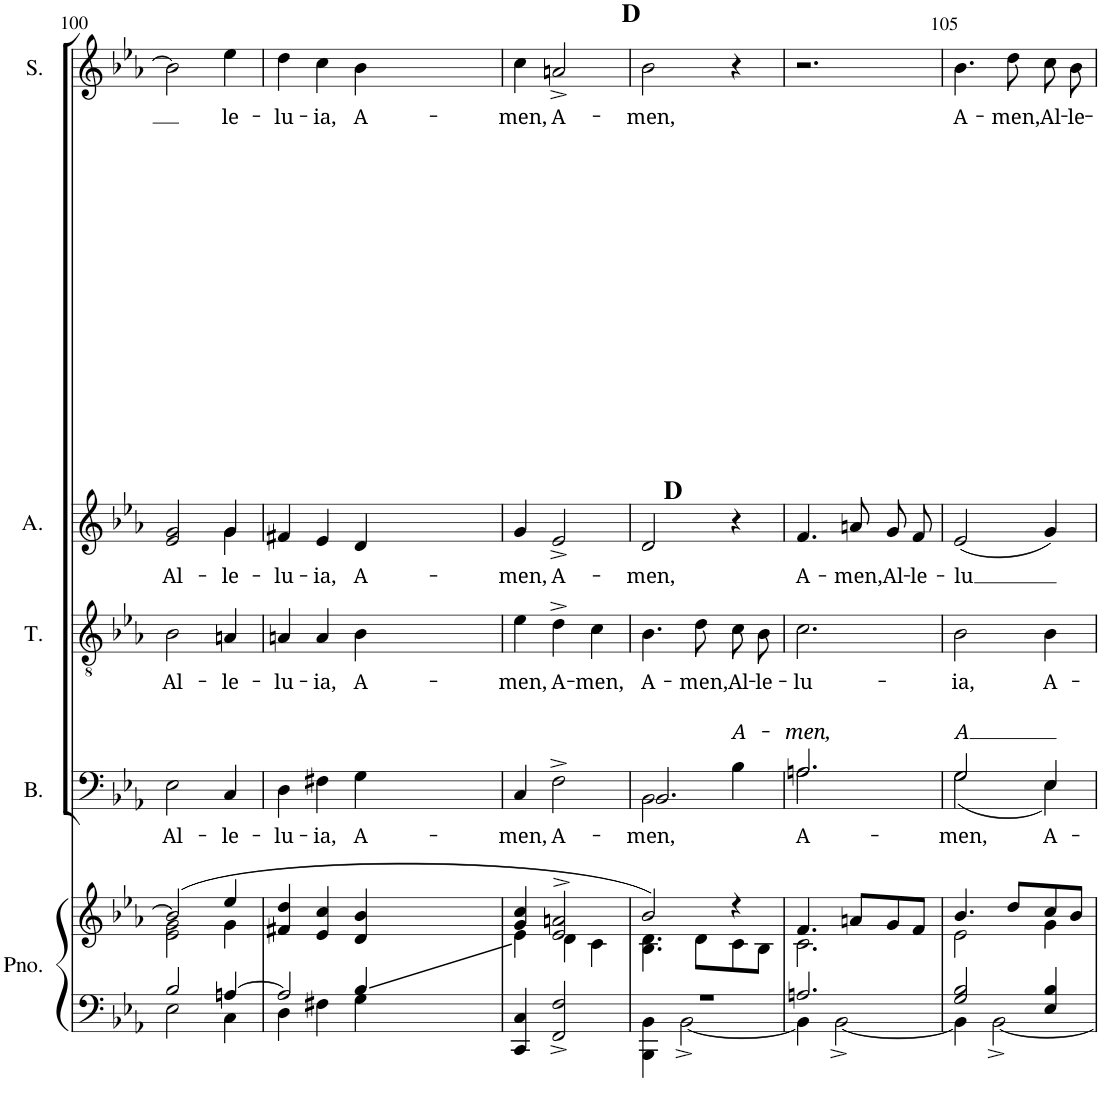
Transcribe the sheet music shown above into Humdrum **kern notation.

**kern	**kern	**kern	**text	**kern	**text	**kern	**text	**kern	**text
*part5	*part5	*part4	*part4	*part3	*part3	*part2	*part2	*part1	*part1
*staff6	*staff5	*staff4	*staff4	*staff3	*staff3	*staff2	*staff2	*staff1	*staff1
*I"Piano	*	*I"Bass	*	*I"Tenor	*	*I"Alto	*	*I"Soprano	*
*I'Pno.	*	*I'B.	*	*I'T.	*	*I'A.	*	*I'S.	*
!!LO:PB:g=z
*clefF4	*clefG2	*clefF4	*	*clefGv2	*	*clefG2	*	*clefG2	*
*k[b-e-a-]	*k[b-e-a-]	*k[b-e-a-]	*	*k[b-e-a-]	*	*k[b-e-a-]	*	*k[b-e-a-]	*
*M3/4	*M3/4	*M3/4	*	*M3/4	*	*M3/4	*	*M3/4	*
=100	=100	=100	=100	=100	=100	=100	=100	=100	=100
*^	*^	*	*	*	*	*	*	*	*
!	!	!	!	!	!LO:LY:b	!	!LO:LY:b	!	!LO:LY:b	!	!
*	*	*	*	*	*	*	*	*^	*	*	*
2B-/	2E-\	(2b-/]	2e-\ 2g\	2E-\	Al-	2B-\	Al-	2e-/ 2g/	2ryy	Al-	2b-\]	.
!	!	!	!	!	!LO:LY:b	!	!LO:LY:b	!	!	!LO:LY:b	!	!LO:LY:b
[4An/	4C\	4ee-/	4g\	4C/	-le-	4An/	-le-	4g/	4g\	-le-	4ee-\	le-
=101	=101	=101	=101	=101	=101	=101	=101	=101	=101	=101	=101	=101
!	!	!	!	!	!LO:LY:b	!	!LO:LY:b	!	!	!LO:LY:b	!	!LO:LY:b
*	*	*v	*v	*	*	*	*	*v	*v	*	*	*
2A/]	4D\	4f#X/ 4dd/	4D\	-lu-	4An/	-lu-	4f#X/	-lu-	4dd\	-lu-
!	!	!	!	!LO:LY:b	!	!LO:LY:b	!	!LO:LY:b	!	!LO:LY:b
.	4F#X\	4e-/ 4cc/	4F#X\	-ia,	4A/	-ia,	4e-/	-ia,	4cc\	-ia,
!	!	!	!	!LO:LY:b	!	!LO:LY:b	!	!LO:LY:b	!	!LO:LY:b
4B-/	4G\	4d/ 4b-/	4G\	A-	4B-\	A-	4d/	A-	4b-\	A-
=102	=102	=102	=102	=102	=102	=102	=102	=102	=102	=102
*	*	*^	*	*	*	*	*	*	*	*
!	!	!	!	!	!LO:LY:b	!	!LO:LY:b	!	!LO:LY:b	!	!LO:LY:b
*v	*v	*	*	*	*	*	*	*	*	*	*
4CC/ 4C/	4g/ 4cc/	4e-\	4C/	-men,	4e-\	-men,	4g/	-men,	4cc\	-men,
!	!	!	!	!LO:LY:b	!	!LO:LY:b	!	!LO:LY:b	!	!LO:LY:b
2FF/^ 2F/^	2e-/^ 2an/^	4d\	2F^\	A-	4d^\	A-	2e-^/	A-	2an^/	A-
!	!	!	!	!	!	!LO:LY:b	!	!	!	!
.	.	4c\	.	.	4c\	-men,	.	.	.	.
!!LO:REH:place=s1:a:B:cj:enc=none:fs=14:t=D
!!LO:REH:place=s1:b:B:cj:enc=none:fs=14:t=D
=103	=103	=103	=103	=103	=103	=103	=103	=103	=103	=103
*^	*	*	*	*	*	*	*	*	*	*
!	!	!	!	!	!LO:LY:b	!	!LO:LY:b	!	!LO:LY:b	!	!LO:LY:b
*	*	*	*	*^	*	*	*	*	*	*	*
2.r	4BBB-\ 4BB-\	2b-/)	4.B-\ 4.d\	2.BB-/	2BB-\	-men,	4.B-\	A-	2d/	-men,	2b-\	-men,
.	[2BB-^\	.	.	.	.	.	.	.	.	.	.	.
!	!	!	!	!	!	!	!	!LO:LY:b	!	!	!	!
.	.	.	8d\L	.	.	.	8d\	-men,	.	.	.	.
!	!	!	!	!	!	!LO:LY:a	!	!LO:LY:b	!	!	!	!
.	.	4r	8c\	.	4B-\	A-	8c\L	Al-	4r	.	4r	.
!	!	!	!	!	!	!	!	!LO:LY:b	!	!	!	!
.	.	.	8B-\J	.	.	.	8B-\J	-le-	.	.	.	.
=104	=104	=104	=104	=104	=104	=104	=104	=104	=104	=104	=104	=104
!	!	!	!	!	!	!LO:LY:b	!	!	!	!	!	!
!	!	!	!	!	!	!LO:LY:a	!	!LO:LY:b	!	!LO:LY:b	!	!
2.An/	4BB-\]	4.f/	2.c\	2.An/	2.A\	-men,	2.c\	-lu-	4.f/	A-	2.r	.
.	[2BB-^\	.	.	.	.	.	.	.	.	.	.	.
!	!	!	!	!	!	!	!	!	!	!LO:LY:b	!	!
.	.	8an/L	.	.	.	.	.	.	8an/	-men,	.	.
!	!	!	!	!	!	!	!	!	!	!LO:LY:b	!	!
.	.	8g/	.	.	.	.	.	.	8g/L	Al-	.	.
!	!	!	!	!	!	!	!	!	!	!LO:LY:b	!	!
.	.	8f/J	.	.	.	.	.	.	8f/J	-le-	.	.
=105	=105	=105	=105	=105	=105	=105	=105	=105	=105	=105	=105	=105
!	!	!	!	!	!	!LO:LY:b	!	!	!	!	!	!
!	!	!	!	!	!	!LO:LY:a	!	!LO:LY:b	!	!LO:LY:b	!	!LO:LY:b
2G/ 2B-/	4BB-\]	4.b-/	2e-\	2G/	(2G\	-A	2B-\	-ia,	(2e-/	-lu	4.b-\	A-
.	[2BB-^\	.	.	.	.	.	.	.	.	.	.	.
!	!	!	!	!	!	!	!	!	!	!	!	!LO:LY:b
.	.	8dd/L	.	.	.	.	.	.	.	.	8dd\	-men,
!	!	!	!	!	!	!LO:LY:b	!	!LO:LY:b	!	!	!	!LO:LY:b
4E-/ 4B-/	.	8cc/	4g\	4E-/	4E-\)	A-	4B-\	A-	4g/)	.	8cc\L	Al-
!	!	!	!	!	!	!	!	!	!	!	!	!LO:LY:b
.	.	8b-/J	.	.	.	.	.	.	.	.	8b-\J	-le-
*v	*v	*	*	*v	*v	*	*	*	*	*	*	*
*	*v	*v	*	*	*	*	*	*	*	*
=	=	=	=	=	=	=	=	=	=
*-	*-	*-	*-	*-	*-	*-	*-	*-	*-
